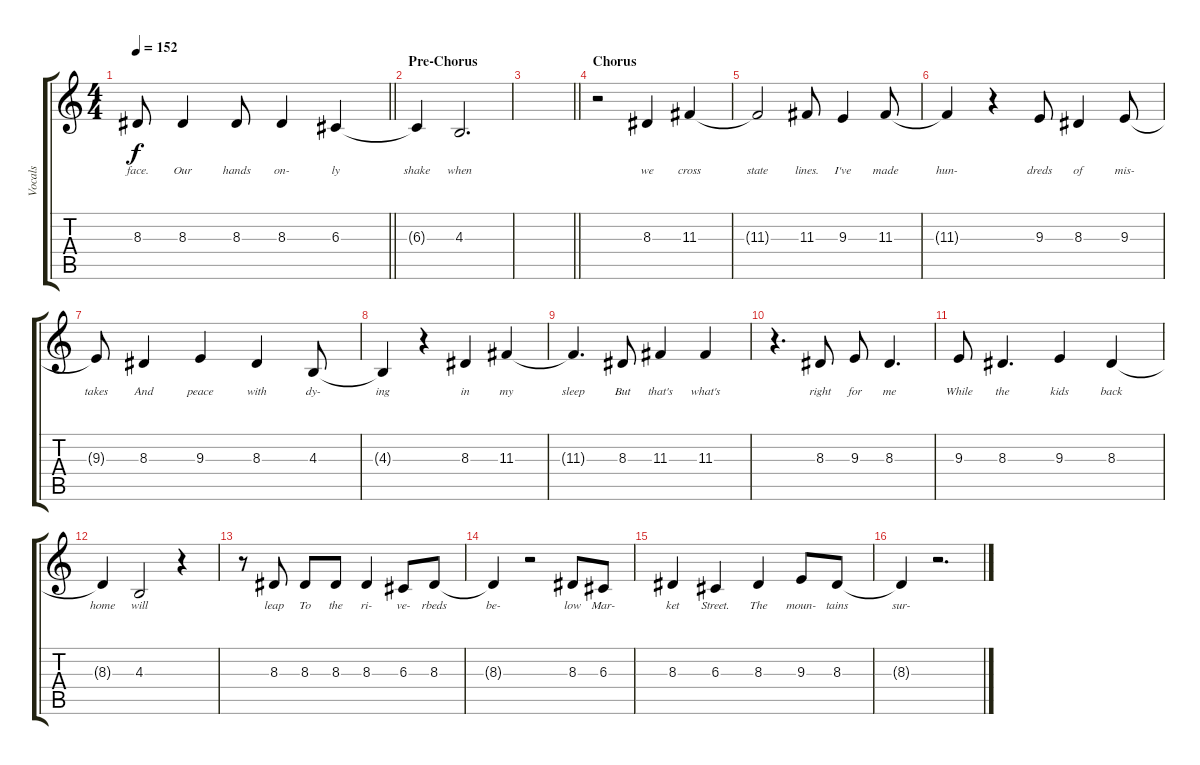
\track ("Vocals" "Vocals") {instrument bassoon}
\staff {score tabs}
\tuning (E4 B3 G3 D3 A2 E2) {hide}
\ts (4 4)
\tempo 152
\clef g2
\barLineRight lightlight
\ks c
8.3{t}.8{lyrics (0 "face.") lyrics (1 "") lyrics (2 "") lyrics (3 "") lyrics (4 "") dy f} 8.3.4{lyrics (0 "Our") lyrics (1 "") lyrics (2 "") lyrics (3 "") lyrics (4 "")} 8.3.8{lyrics (0 "hands") lyrics (1 "") lyrics (2 "") lyrics (3 "") lyrics (4 "")} 8.3.4{lyrics (0 "on-") lyrics (1 "") lyrics (2 "") lyrics (3 "") lyrics (4 "")} 6.3.4{lyrics (0 "ly") lyrics (1 "") lyrics (2 "") lyrics (3 "") lyrics (4 "")} |
\section ("" "Pre-Chorus")
6.3{t}.4{lyrics (0 "shake") lyrics (1 "") lyrics (2 "") lyrics (3 "") lyrics (4 "")} 4.3.2{d lyrics (0 "when") lyrics (1 "") lyrics (2 "") lyrics (3 "") lyrics (4 "")} |
\barLineRight lightlight
|
\section ("" "Chorus")
r.2 8.3.4{lyrics (0 "we") lyrics (1 "") lyrics (2 "") lyrics (3 "") lyrics (4 "")} 11.3.4{lyrics (0 "cross") lyrics (1 "") lyrics (2 "") lyrics (3 "") lyrics (4 "")} |
11.3{t}.2{lyrics (0 "state") lyrics (1 "") lyrics (2 "") lyrics (3 "") lyrics (4 "")} 11.3.8{lyrics (0 "lines.") lyrics (1 "") lyrics (2 "") lyrics (3 "") lyrics (4 "")} 9.3.4{lyrics (0 "I've") lyrics (1 "") lyrics (2 "") lyrics (3 "") lyrics (4 "")} 11.3.8{lyrics (0 "made") lyrics (1 "") lyrics (2 "") lyrics (3 "") lyrics (4 "")} |
11.3{t}.4{lyrics (0 "hun-") lyrics (1 "") lyrics (2 "") lyrics (3 "") lyrics (4 "")} r.4 9.3.8{lyrics (0 "dreds") lyrics (1 "") lyrics (2 "") lyrics (3 "") lyrics (4 "")} 8.3.4{lyrics (0 "of") lyrics (1 "") lyrics (2 "") lyrics (3 "") lyrics (4 "")} 9.3.8{lyrics (0 "mis-") lyrics (1 "") lyrics (2 "") lyrics (3 "") lyrics (4 "")} |
9.3{t}.8{lyrics (0 "takes") lyrics (1 "") lyrics (2 "") lyrics (3 "") lyrics (4 "")} 8.3.4{lyrics (0 "And") lyrics (1 "") lyrics (2 "") lyrics (3 "") lyrics (4 "")} 9.3.4{lyrics (0 "peace") lyrics (1 "") lyrics (2 "") lyrics (3 "") lyrics (4 "")} 8.3.4{lyrics (0 "with") lyrics (1 "") lyrics (2 "") lyrics (3 "") lyrics (4 "")} 4.3.8{lyrics (0 "dy-") lyrics (1 "") lyrics (2 "") lyrics (3 "") lyrics (4 "")} |
4.3{t}.4{lyrics (0 "ing") lyrics (1 "") lyrics (2 "") lyrics (3 "") lyrics (4 "")} r.4 8.3.4{lyrics (0 "in") lyrics (1 "") lyrics (2 "") lyrics (3 "") lyrics (4 "")} 11.3.4{lyrics (0 "my") lyrics (1 "") lyrics (2 "") lyrics (3 "") lyrics (4 "")} |
11.3{t}.4{d lyrics (0 "sleep") lyrics (1 "") lyrics (2 "") lyrics (3 "") lyrics (4 "")} 8.3.8{lyrics (0 "But") lyrics (1 "") lyrics (2 "") lyrics (3 "") lyrics (4 "")} 11.3.4{lyrics (0 "that's") lyrics (1 "") lyrics (2 "") lyrics (3 "") lyrics (4 "")} 11.3.4{lyrics (0 "what's") lyrics (1 "") lyrics (2 "") lyrics (3 "") lyrics (4 "")} |
r.4{d} 8.3.8{lyrics (0 "right") lyrics (1 "") lyrics (2 "") lyrics (3 "") lyrics (4 "")} 9.3.8{lyrics (0 "for") lyrics (1 "") lyrics (2 "") lyrics (3 "") lyrics (4 "")} 8.3.4{d lyrics (0 "me") lyrics (1 "") lyrics (2 "") lyrics (3 "") lyrics (4 "")} |
9.3.8{lyrics (0 "While") lyrics (1 "") lyrics (2 "") lyrics (3 "") lyrics (4 "")} 8.3.4{d lyrics (0 "the") lyrics (1 "") lyrics (2 "") lyrics (3 "") lyrics (4 "")} 9.3.4{lyrics (0 "kids") lyrics (1 "") lyrics (2 "") lyrics (3 "") lyrics (4 "")} 8.3.4{lyrics (0 "back") lyrics (1 "") lyrics (2 "") lyrics (3 "") lyrics (4 "")} |
8.3{t}.4{lyrics (0 "home") lyrics (1 "") lyrics (2 "") lyrics (3 "") lyrics (4 "")} 4.3.2{lyrics (0 "will") lyrics (1 "") lyrics (2 "") lyrics (3 "") lyrics (4 "")} r.4 |
r.8 8.3.8{lyrics (0 "leap") lyrics (1 "") lyrics (2 "") lyrics (3 "") lyrics (4 "")} 8.3.8{lyrics (0 "To") lyrics (1 "") lyrics (2 "") lyrics (3 "") lyrics (4 "")} 8.3.8{lyrics (0 "the") lyrics (1 "") lyrics (2 "") lyrics (3 "") lyrics (4 "")} 8.3.4{lyrics (0 "ri-") lyrics (1 "") lyrics (2 "") lyrics (3 "") lyrics (4 "")} 6.3.8{lyrics (0 "ve-") lyrics (1 "") lyrics (2 "") lyrics (3 "") lyrics (4 "")} 8.3.8{lyrics (0 "rbeds") lyrics (1 "") lyrics (2 "") lyrics (3 "") lyrics (4 "")} |
8.3{t}.4{lyrics (0 "be-") lyrics (1 "") lyrics (2 "") lyrics (3 "") lyrics (4 "")} r.2 8.3.8{lyrics (0 "low") lyrics (1 "") lyrics (2 "") lyrics (3 "") lyrics (4 "")} 6.3.8{lyrics (0 "Mar-") lyrics (1 "") lyrics (2 "") lyrics (3 "") lyrics (4 "")} |
8.3.4{lyrics (0 "ket") lyrics (1 "") lyrics (2 "") lyrics (3 "") lyrics (4 "")} 6.3.4{lyrics (0 "Street.") lyrics (1 "") lyrics (2 "") lyrics (3 "") lyrics (4 "")} 8.3.4{lyrics (0 "The") lyrics (1 "") lyrics (2 "") lyrics (3 "") lyrics (4 "")} 9.3.8{lyrics (0 "moun-") lyrics (1 "") lyrics (2 "") lyrics (3 "") lyrics (4 "")} 8.3.8{lyrics (0 "tains") lyrics (1 "") lyrics (2 "") lyrics (3 "") lyrics (4 "")} |
8.3{t}.4{lyrics (0 "sur-") lyrics (1 "") lyrics (2 "") lyrics (3 "") lyrics (4 "")} r.2{d}
